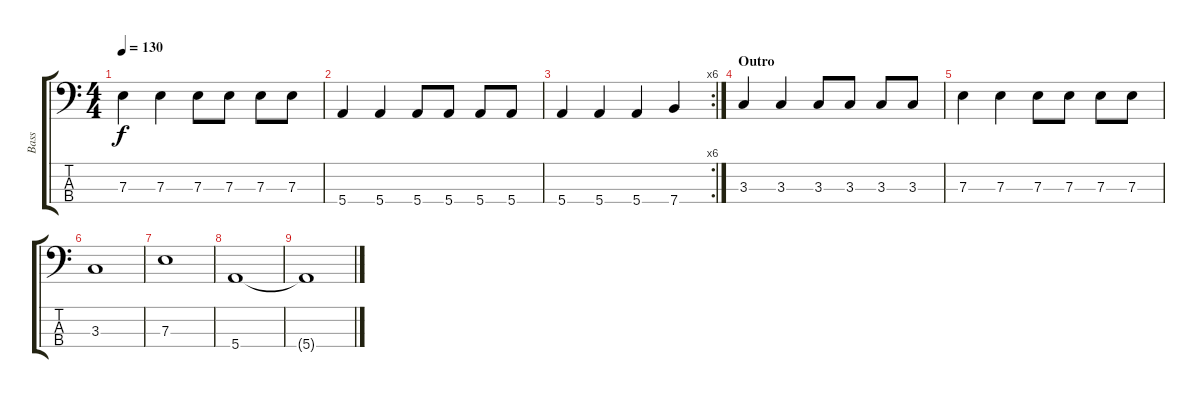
\track ("Bass" "Bass") {instrument electricbassfinger}
\staff {score tabs}
\tuning (G2 D2 A1 E1) {hide}
\ts (4 4)
\tempo 130
\clef f4
\ks c
7.3.4{dy f} 7.3.4 7.3.8 7.3.8 7.3.8 7.3.8 |
5.4.4 5.4.4 5.4.8 5.4.8 5.4.8 5.4.8 |
\rc 6
5.4.4 5.4.4 5.4.4 7.4.4 |
\section ("" "Outro")
3.3.4 3.3.4 3.3.8 3.3.8 3.3.8 3.3.8 |
7.3.4 7.3.4 7.3.8 7.3.8 7.3.8 7.3.8 |
3.3.1 |
7.3.1 |
5.4.1 |
5.4{t}.1
